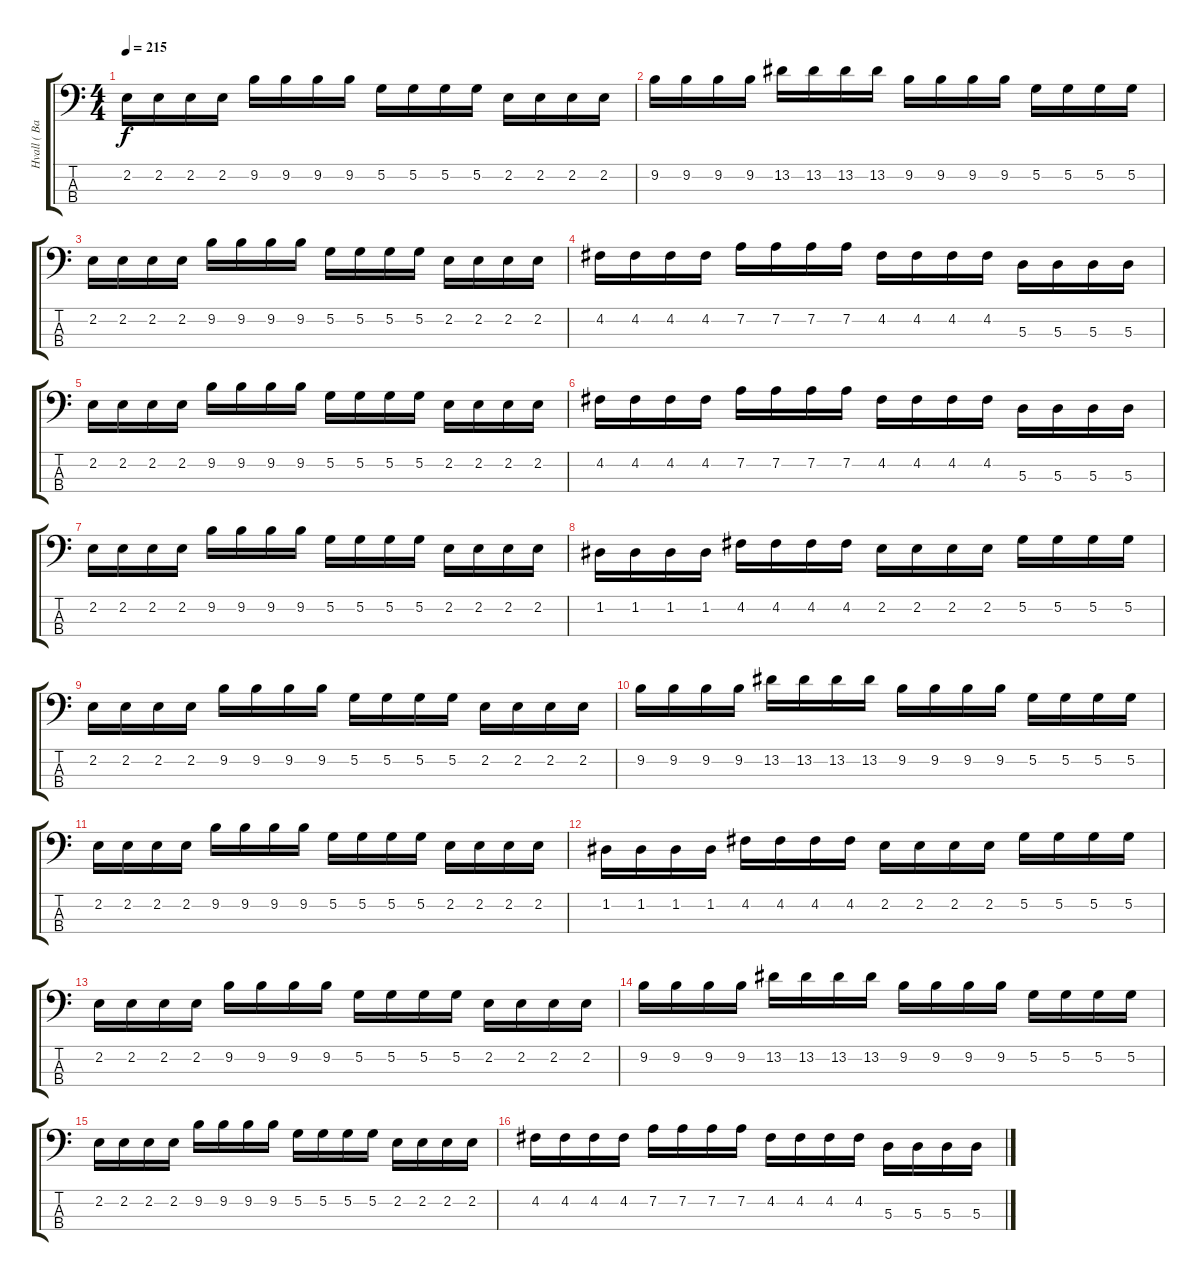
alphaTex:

\track ("Hvall ( Basse )" "Hvall ( Ba") {instrument electricbassfinger}
\staff {score tabs}
\tuning (G2 D2 A1 E1) {hide}
\ts (4 4)
\tempo 215
\clef f4
\ks c
2.2.16{dy f} 2.2.16 2.2.16 2.2.16 9.2.16 9.2.16 9.2.16 9.2.16 5.2.16 5.2.16 5.2.16 5.2.16 2.2.16 2.2.16 2.2.16 2.2.16 |
9.2.16 9.2.16 9.2.16 9.2.16 13.2.16 13.2.16 13.2.16 13.2.16 9.2.16 9.2.16 9.2.16 9.2.16 5.2.16 5.2.16 5.2.16 5.2.16 |
2.2.16 2.2.16 2.2.16 2.2.16 9.2.16 9.2.16 9.2.16 9.2.16 5.2.16 5.2.16 5.2.16 5.2.16 2.2.16 2.2.16 2.2.16 2.2.16 |
4.2.16 4.2.16 4.2.16 4.2.16 7.2.16 7.2.16 7.2.16 7.2.16 4.2.16 4.2.16 4.2.16 4.2.16 5.3.16 5.3.16 5.3.16 5.3.16 |
2.2.16 2.2.16 2.2.16 2.2.16 9.2.16 9.2.16 9.2.16 9.2.16 5.2.16 5.2.16 5.2.16 5.2.16 2.2.16 2.2.16 2.2.16 2.2.16 |
4.2.16 4.2.16 4.2.16 4.2.16 7.2.16 7.2.16 7.2.16 7.2.16 4.2.16 4.2.16 4.2.16 4.2.16 5.3.16 5.3.16 5.3.16 5.3.16 |
2.2.16 2.2.16 2.2.16 2.2.16 9.2.16 9.2.16 9.2.16 9.2.16 5.2.16 5.2.16 5.2.16 5.2.16 2.2.16 2.2.16 2.2.16 2.2.16 |
1.2.16 1.2.16 1.2.16 1.2.16 4.2.16 4.2.16 4.2.16 4.2.16 2.2.16 2.2.16 2.2.16 2.2.16 5.2.16 5.2.16 5.2.16 5.2.16 |
2.2.16 2.2.16 2.2.16 2.2.16 9.2.16 9.2.16 9.2.16 9.2.16 5.2.16 5.2.16 5.2.16 5.2.16 2.2.16 2.2.16 2.2.16 2.2.16 |
9.2.16 9.2.16 9.2.16 9.2.16 13.2.16 13.2.16 13.2.16 13.2.16 9.2.16 9.2.16 9.2.16 9.2.16 5.2.16 5.2.16 5.2.16 5.2.16 |
2.2.16 2.2.16 2.2.16 2.2.16 9.2.16 9.2.16 9.2.16 9.2.16 5.2.16 5.2.16 5.2.16 5.2.16 2.2.16 2.2.16 2.2.16 2.2.16 |
1.2.16 1.2.16 1.2.16 1.2.16 4.2.16 4.2.16 4.2.16 4.2.16 2.2.16 2.2.16 2.2.16 2.2.16 5.2.16 5.2.16 5.2.16 5.2.16 |
2.2.16 2.2.16 2.2.16 2.2.16 9.2.16 9.2.16 9.2.16 9.2.16 5.2.16 5.2.16 5.2.16 5.2.16 2.2.16 2.2.16 2.2.16 2.2.16 |
9.2.16 9.2.16 9.2.16 9.2.16 13.2.16 13.2.16 13.2.16 13.2.16 9.2.16 9.2.16 9.2.16 9.2.16 5.2.16 5.2.16 5.2.16 5.2.16 |
2.2.16 2.2.16 2.2.16 2.2.16 9.2.16 9.2.16 9.2.16 9.2.16 5.2.16 5.2.16 5.2.16 5.2.16 2.2.16 2.2.16 2.2.16 2.2.16 |
4.2.16 4.2.16 4.2.16 4.2.16 7.2.16 7.2.16 7.2.16 7.2.16 4.2.16 4.2.16 4.2.16 4.2.16 5.3.16 5.3.16 5.3.16 5.3.16
